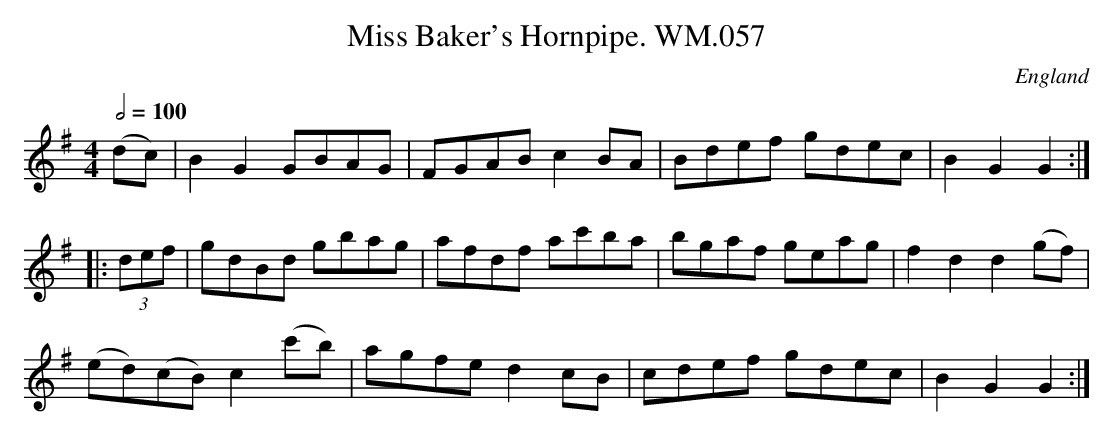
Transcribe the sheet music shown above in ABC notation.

X:1
T:Miss Baker's Hornpipe. WM.057
M:4/4
L:1/8
Q:1/2=100
O:England
K:G major
(dc)|B2G2GBAG|FGABc2BA|Bdef gdec|B2G2G2:|!
|:(3def|gdBd gbag|afdf ac'ba|bgaf geag|f2d2d2(gf)|!
(ed)(cB)c2(c'b)|agfed2cB|cdef gdec|B2G2G2:|
